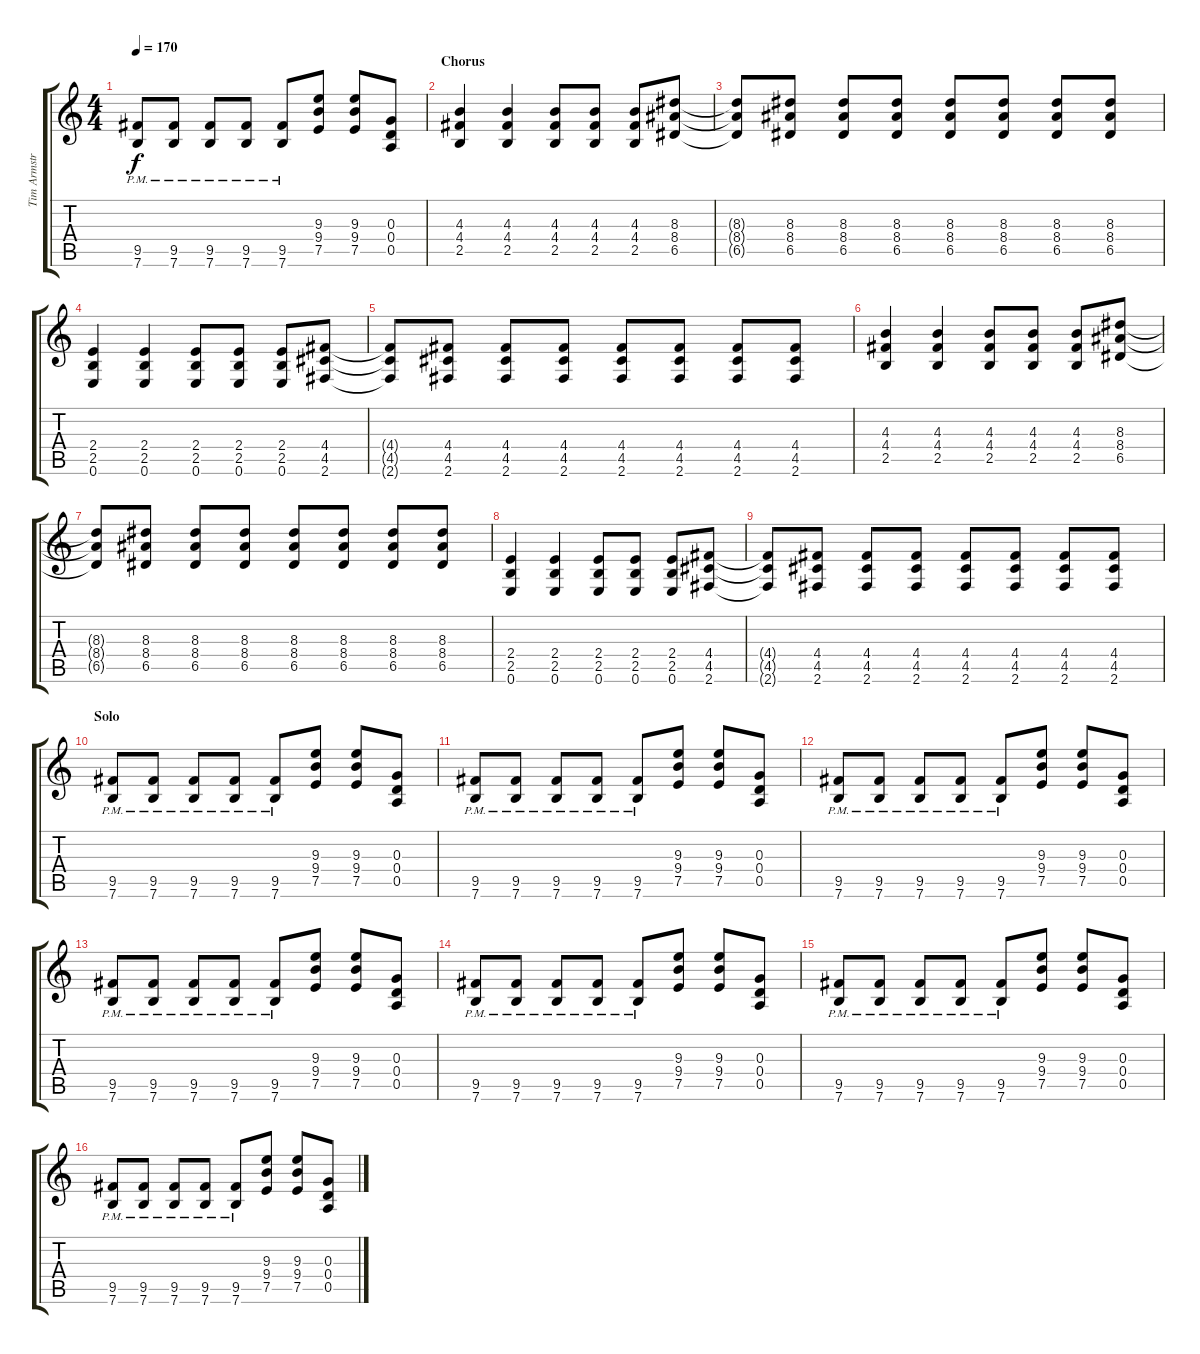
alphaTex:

\track ("Tim Armstrong" "Tim Armstr") {instrument distortionguitar}
\staff {score tabs}
\tuning (E4 B3 G3 D3 A2 E2) {hide}
\ts (4 4)
\tempo 170
\clef g2
\ks c
(9.5{pm} 7.6{pm}).8{dy f} (9.5{pm} 7.6{pm}).8 (9.5{pm} 7.6{pm}).8 (9.5{pm} 7.6{pm}).8 (9.5{pm} 7.6{pm}).8 (9.3 9.4 7.5).8 (9.3 9.4 7.5).8 (0.3 0.4 0.5).8 |
\section ("" "Chorus")
(4.3 4.4 2.5).4 (4.3 4.4 2.5).4 (4.3 4.4 2.5).8 (4.3 4.4 2.5).8 (4.3 4.4 2.5).8 (8.3 8.4 6.5).8 |
(8.3{t} 8.4{t} 6.5{t}).8 (8.3 8.4 6.5).8 (8.3 8.4 6.5).8 (8.3 8.4 6.5).8 (8.3 8.4 6.5).8 (8.3 8.4 6.5).8 (8.3 8.4 6.5).8 (8.3 8.4 6.5).8 |
(2.4 2.5 0.6).4 (2.4 2.5 0.6).4 (2.4 2.5 0.6).8 (2.4 2.5 0.6).8 (2.4 2.5 0.6).8 (4.4 4.5 2.6).8 |
(4.4{t} 4.5{t} 2.6{t}).8 (4.4 4.5 2.6).8 (4.4 4.5 2.6).8 (4.4 4.5 2.6).8 (4.4 4.5 2.6).8 (4.4 4.5 2.6).8 (4.4 4.5 2.6).8 (4.4 4.5 2.6).8 |
(4.3 4.4 2.5).4 (4.3 4.4 2.5).4 (4.3 4.4 2.5).8 (4.3 4.4 2.5).8 (4.3 4.4 2.5).8 (8.3 8.4 6.5).8 |
(8.3{t} 8.4{t} 6.5{t}).8 (8.3 8.4 6.5).8 (8.3 8.4 6.5).8 (8.3 8.4 6.5).8 (8.3 8.4 6.5).8 (8.3 8.4 6.5).8 (8.3 8.4 6.5).8 (8.3 8.4 6.5).8 |
(2.4 2.5 0.6).4 (2.4 2.5 0.6).4 (2.4 2.5 0.6).8 (2.4 2.5 0.6).8 (2.4 2.5 0.6).8 (4.4 4.5 2.6).8 |
(4.4{t} 4.5{t} 2.6{t}).8 (4.4 4.5 2.6).8 (4.4 4.5 2.6).8 (4.4 4.5 2.6).8 (4.4 4.5 2.6).8 (4.4 4.5 2.6).8 (4.4 4.5 2.6).8 (4.4 4.5 2.6).8 |
\section ("" "Solo")
(9.5{pm} 7.6{pm}).8 (9.5{pm} 7.6{pm}).8 (9.5{pm} 7.6{pm}).8 (9.5{pm} 7.6{pm}).8 (9.5{pm} 7.6{pm}).8 (9.3 9.4 7.5).8 (9.3 9.4 7.5).8 (0.3 0.4 0.5).8 |
(9.5{pm} 7.6{pm}).8 (9.5{pm} 7.6{pm}).8 (9.5{pm} 7.6{pm}).8 (9.5{pm} 7.6{pm}).8 (9.5{pm} 7.6{pm}).8 (9.3 9.4 7.5).8 (9.3 9.4 7.5).8 (0.3 0.4 0.5).8 |
(9.5{pm} 7.6{pm}).8 (9.5{pm} 7.6{pm}).8 (9.5{pm} 7.6{pm}).8 (9.5{pm} 7.6{pm}).8 (9.5{pm} 7.6{pm}).8 (9.3 9.4 7.5).8 (9.3 9.4 7.5).8 (0.3 0.4 0.5).8 |
(9.5{pm} 7.6{pm}).8 (9.5{pm} 7.6{pm}).8 (9.5{pm} 7.6{pm}).8 (9.5{pm} 7.6{pm}).8 (9.5{pm} 7.6{pm}).8 (9.3 9.4 7.5).8 (9.3 9.4 7.5).8 (0.3 0.4 0.5).8 |
(9.5{pm} 7.6{pm}).8 (9.5{pm} 7.6{pm}).8 (9.5{pm} 7.6{pm}).8 (9.5{pm} 7.6{pm}).8 (9.5{pm} 7.6{pm}).8 (9.3 9.4 7.5).8 (9.3 9.4 7.5).8 (0.3 0.4 0.5).8 |
(9.5{pm} 7.6{pm}).8 (9.5{pm} 7.6{pm}).8 (9.5{pm} 7.6{pm}).8 (9.5{pm} 7.6{pm}).8 (9.5{pm} 7.6{pm}).8 (9.3 9.4 7.5).8 (9.3 9.4 7.5).8 (0.3 0.4 0.5).8 |
(9.5{pm} 7.6{pm}).8 (9.5{pm} 7.6{pm}).8 (9.5{pm} 7.6{pm}).8 (9.5{pm} 7.6{pm}).8 (9.5{pm} 7.6{pm}).8 (9.3 9.4 7.5).8 (9.3 9.4 7.5).8 (0.3 0.4 0.5).8
